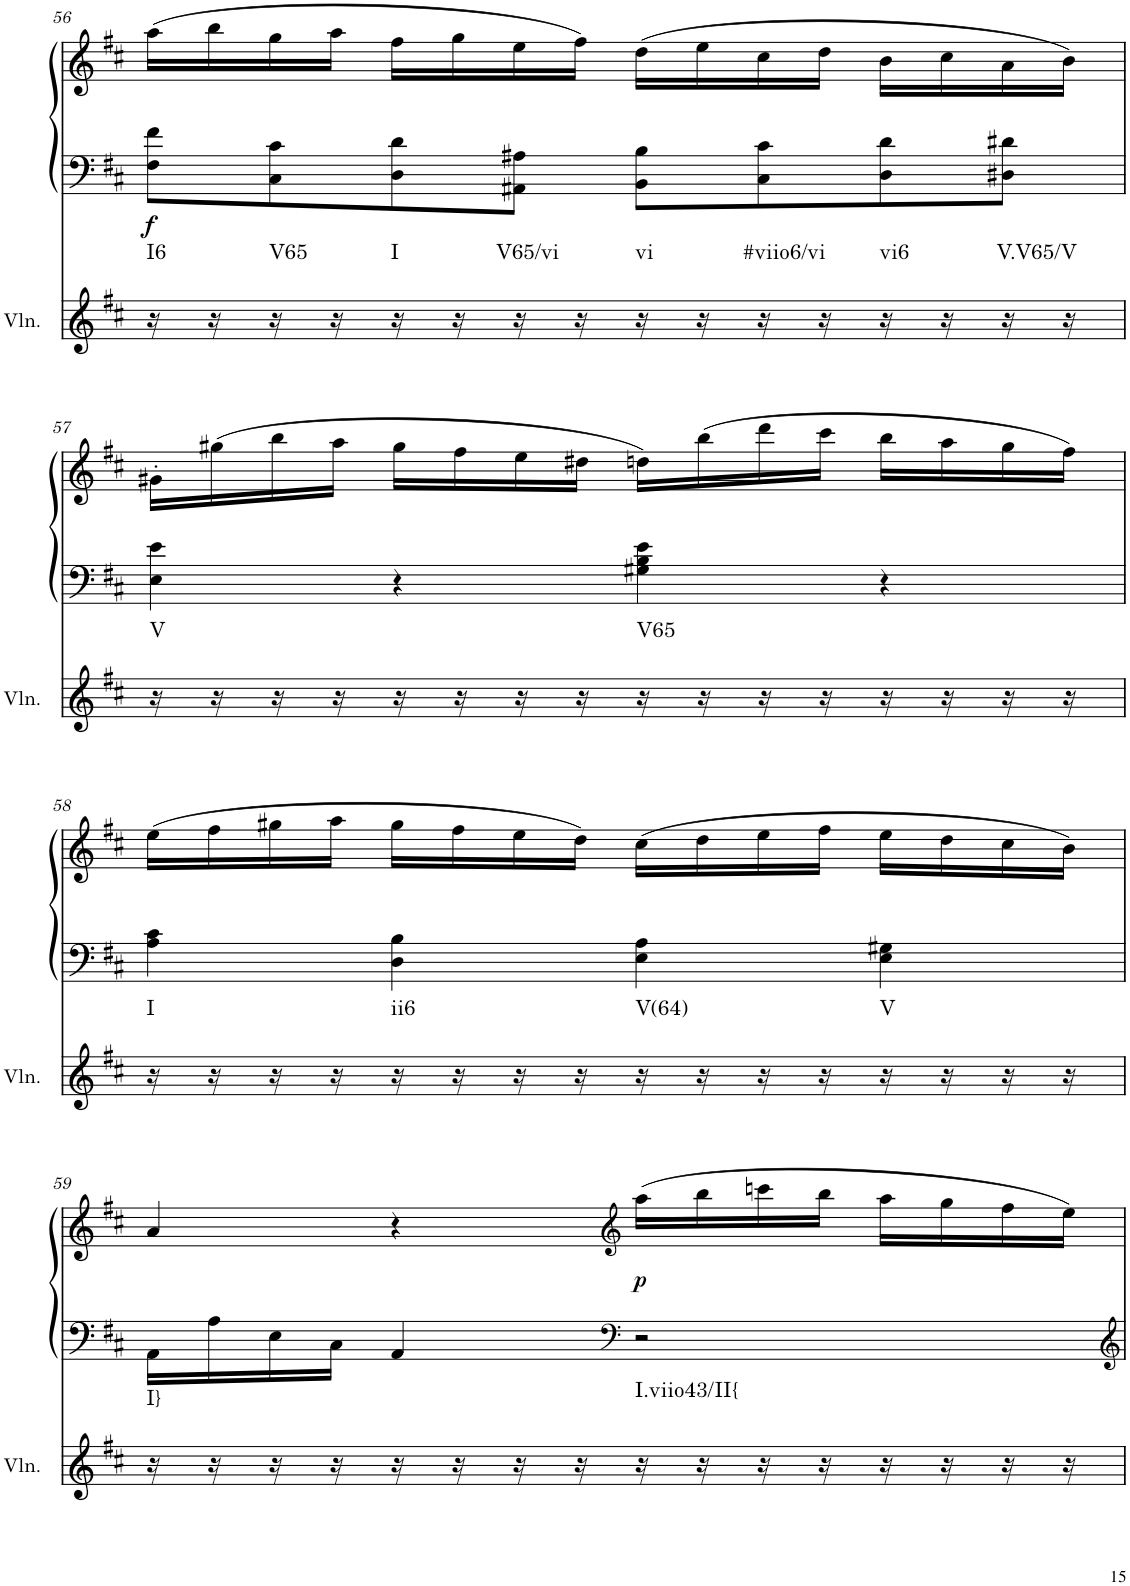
**kern	**harte	**kern	**kern	**dynam
*part2	*part2	*part1	*part1	*part1
*staff3	*	*staff2	*staff1	*staff1/2
*I"Violin	*	*I"unbenannt2	*	*
*I'Vln.	*	*	*	*
!!LO:PB:g=z
*clefG2	*	*clefF4	*clefG2	*
*k[f#c#]	*	*k[f#c#]	*k[f#c#]	*
*M2/2	*	*M2/2	*M2/2	*
*met(c|)	*	*met(c|)	*met(c|)	*
=56	=56	=56	=56	=56
!	!LO:H:kt=I6	!	!	!LO:DY:b=2
16r	N	8F#\ 8f#\L	(16aa\LL	f
16r	.	.	16bb\	.
!	!LO:H:kt=V65	!	!	!
16r	N	8C#\ 8c#\	16gg\	.
16r	.	.	16aa\JJ	.
!	!LO:H:kt=I	!	!	!
16r	N	8D\ 8d\	16ff#\LL	.
16r	.	.	16gg\	.
!	!LO:H:kt=V65/vi	!	!	!
16r	N	8AA#X\ 8A#X\J	16ee\	.
16r	.	.	16ff#\JJ)	.
!	!LO:H:kt=vi	!	!	!
16r	N	8BB\ 8B\L	(16dd\LL	.
16r	.	.	16ee\	.
!	!LO:H:kt=#viio6/vi	!	!	!
16r	N	8C#\ 8c#\	16cc#\	.
16r	.	.	16dd\JJ	.
!	!LO:H:kt=vi6	!	!	!
16r	N	8D\ 8d\	16b\LL	.
16r	.	.	16cc#\	.
!	!LO:H:kt=V.V65/V	!	!	!
16r	N	8D#X\ 8d#X\J	16a\	.
16r	.	.	16b\JJ)	.
!!LO:LB:g=z
=57	=57	=57	=57	=57
!	!LO:H:kt=V	!	!	!
16r	N	4E\ 4e\	16g#X'\LL	.
16r	.	.	(16gg#X\	.
16r	.	.	16bb\	.
16r	.	.	16aa\JJ	.
16r	.	4r	16gg#\LL	.
16r	.	.	16ff#\	.
16r	.	.	16ee\	.
16r	.	.	16dd#X\JJ	.
!	!LO:H:kt=V65	!	!	!
16r	N	4G#X\ 4B\ 4e\	16ddn\LL)	.
16r	.	.	(16bb\	.
16r	.	.	16ddd\	.
16r	.	.	16ccc#\JJ	.
16r	.	4r	16bb\LL	.
16r	.	.	16aa\	.
16r	.	.	16gg#\	.
16r	.	.	16ff#\JJ)	.
!!LO:LB:g=z
=58	=58	=58	=58	=58
!	!LO:H:kt=I	!	!	!
16r	N	4A\ 4c#\	(16ee\LL	.
16r	.	.	16ff#\	.
16r	.	.	16gg#X\	.
16r	.	.	16aa\JJ	.
!	!LO:H:kt=ii6	!	!	!
16r	N	4D\ 4B\	16gg#\LL	.
16r	.	.	16ff#\	.
16r	.	.	16ee\	.
16r	.	.	16dd\JJ)	.
!	!LO:H:kt=V(64)	!	!	!
16r	N	4E\ 4A\	(16cc#\LL	.
16r	.	.	16dd\	.
16r	.	.	16ee\	.
16r	.	.	16ff#\JJ	.
!	!LO:H:kt=V	!	!	!
16r	N	4E\ 4G#X\	16ee\LL	.
16r	.	.	16dd\	.
16r	.	.	16cc#\	.
16r	.	.	16b\JJ)	.
!!LO:LB:g=z
=59	=59	=59	=59	=59
!	!LO:H:kt=I}	!	!	!
16r	N	16AA\LL	4a/	.
16r	.	16A\	.	.
16r	.	16E\	.	.
16r	.	16C#\JJ	.	.
16r	.	4AA/	4r	.
16r	.	.	.	.
16r	.	.	.	.
16r	.	.	.	.
*	*	*clefF4	*clefG2	*
!	!LO:H:kt=I.viio43/II{	!	!	!LO:DY:b
16r	N	2r	(16aa\LL	p
16r	.	.	16bb\	.
16r	.	.	16cccn\	.
16r	.	.	16bb\JJ	.
16r	.	.	16aa\LL	.
16r	.	.	16gg\	.
16r	.	.	16ff#\	.
16r	.	.	16ee\JJ)	.
=	=	=	=	=
*-	*-	*-	*-	*-
